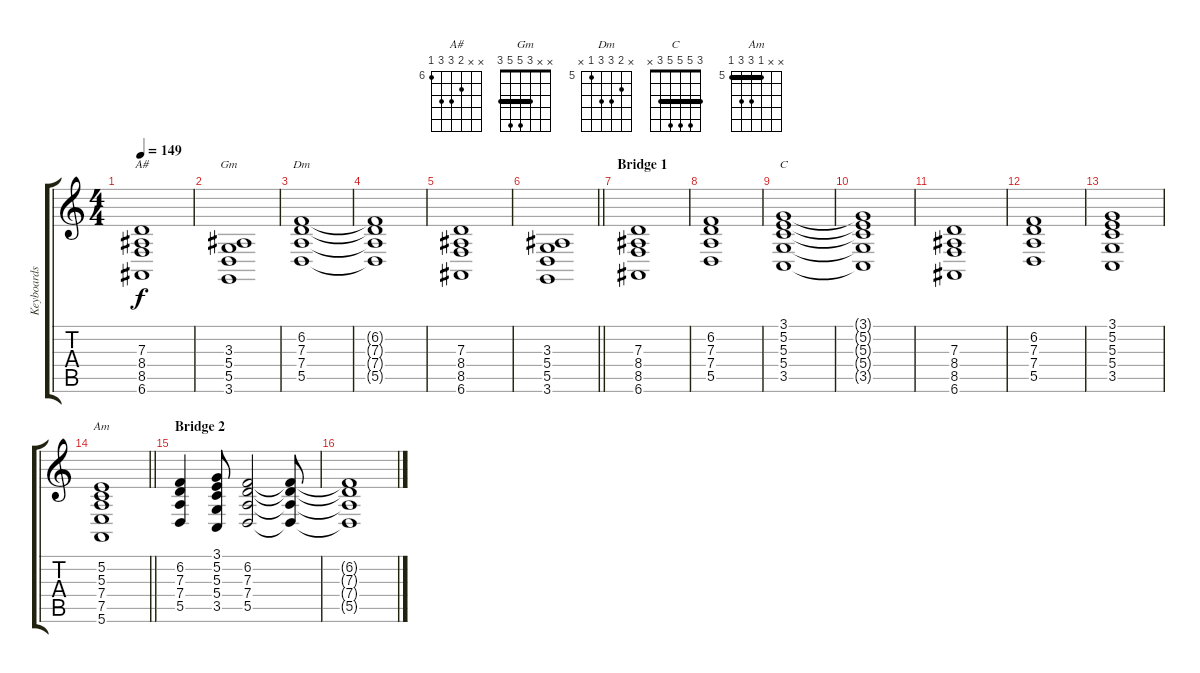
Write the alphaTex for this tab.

\track ("Keyboards 1" "Keyboards ") {instrument percussiveorgan}
\staff {score tabs}
\tuning (E4 B3 G3 D3 A2 E2) {hide}
\chord ("A#" x x 7 8 8 6) {firstfret 6}
\chord ("Gm" x x 3 5 5 3) {barre 3}
\chord ("Dm" x 6 7 7 5 x) {firstfret 5}
\chord ("C" 3 5 5 5 3 x) {barre 3}
\chord ("Am" x x 5 7 7 5) {firstfret 5 barre 5}
\ts (4 4)
\tempo 149
\clef g2
\ks c
(7.3 8.4 8.5 6.6).1{ch "A#" dy f} |
(3.3 5.4 5.5 3.6).1{ch "Gm"} |
(6.2 7.3 7.4 5.5).1{ch "Dm"} |
(6.2{t} 7.3{t} 7.4{t} 5.5{t}).1 |
(7.3 8.4 8.5 6.6).1 |
\barLineRight lightlight
(3.3 5.4 5.5 3.6).1 |
\section ("" "Bridge 1")
(7.3 8.4 8.5 6.6).1 |
(6.2 7.3 7.4 5.5).1 |
(3.1 5.2 5.3 5.4 3.5).1{ch "C"} |
(3.1{t} 5.2{t} 5.3{t} 5.4{t} 3.5{t}).1 |
(7.3 8.4 8.5 6.6).1 |
(6.2 7.3 7.4 5.5).1 |
(3.1 5.2 5.3 5.4 3.5).1 |
\barLineRight lightlight
(5.2 5.3 7.4 7.5 5.6).1{ch "Am"} |
\section ("" "Bridge 2")
(6.2 7.3 7.4 5.5).4 (3.1 5.2 5.3 5.4 3.5).8 (6.2 7.3 7.4 5.5).2 (6.2{t} 7.3{t} 7.4{t} 5.5{t}).8 |
(6.2{t} 7.3{t} 7.4{t} 5.5{t}).1
